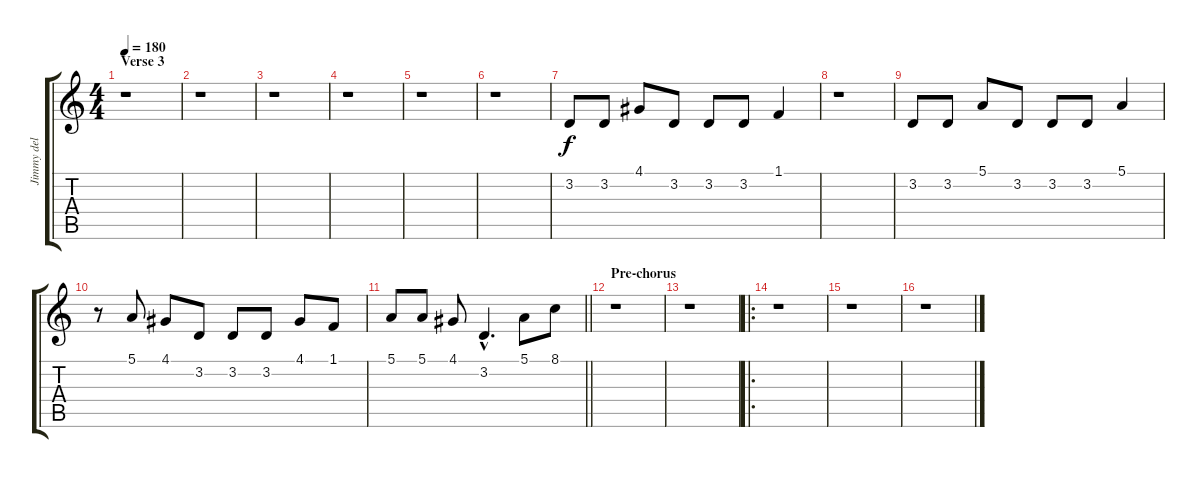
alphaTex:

\track ("Jimmy del Rivo / Backing vocals" "Jimmy del ") {instrument harmonica}
\staff {score tabs}
\tuning (E4 B3 G3 D3 A2 E2) {hide}
\ts (4 4)
\section ("" "Verse 3")
\tempo 180
\clef g2
\ks c
r.1{dy f} |
r.1 |
r.1 |
r.1 |
r.1 |
r.1 |
3.2.8 3.2.8 4.1.8 3.2.8 3.2.8 3.2.8 1.1.4 |
r.1 |
3.2.8 3.2.8 5.1.8 3.2.8 3.2.8 3.2.8 5.1.4 |
r.8 5.1.8 4.1.8 3.2.8 3.2.8 3.2.8 4.1.8 1.1.8 |
\barLineRight lightlight
5.1.8 5.1.8 4.1.8 3.2{hac}.4{d} 5.1.8 8.1.8 |
\section ("" "Pre-chorus")
r.1 |
r.1 |
\ro
r.1 |
r.1 |
r.1
